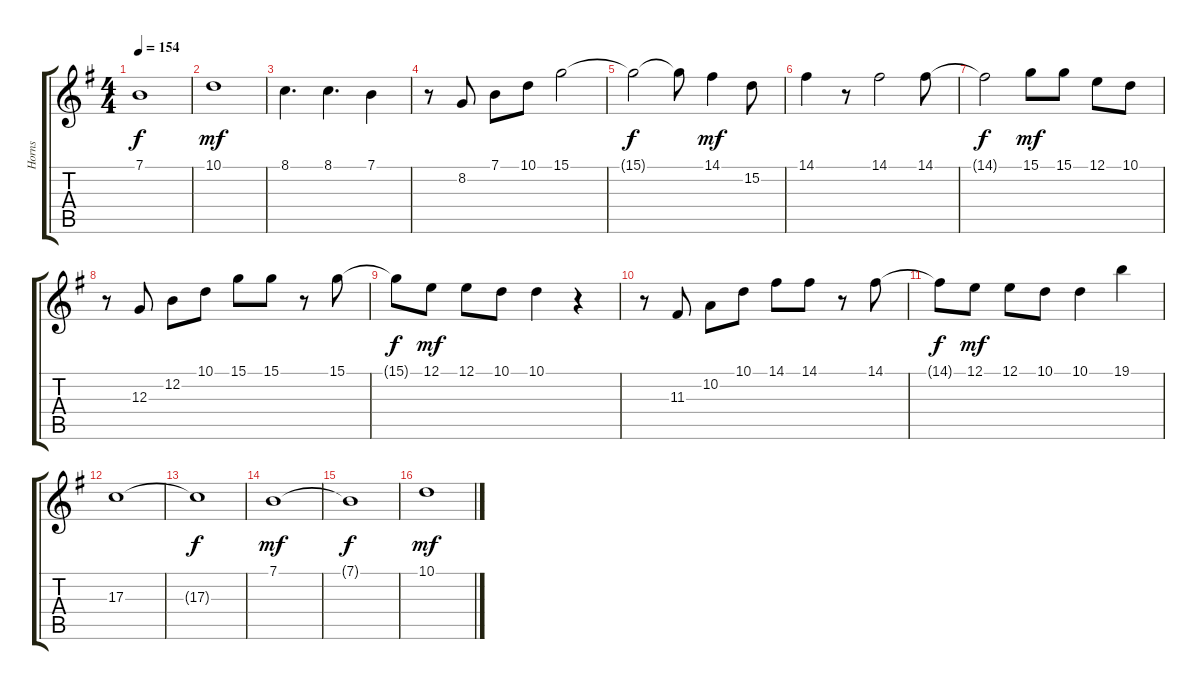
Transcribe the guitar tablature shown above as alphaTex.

\track ("Horns" "Horns") {instrument englishhorn}
\staff {score tabs}
\tuning (E4 B3 G3 D3 A2 E2) {hide}
\ts (4 4)
\tempo 154
\clef g2
\ks g
7.1{t}.1{dy f} |
10.1.1{dy mf} |
8.1.4{d} 8.1.4{d} 7.1.4 |
r.8 8.2.8 7.1.8 10.1.8 15.1.2 |
15.1{t}.2{dy f} 15.1{t}.8 14.1.4{dy mf} 15.2.8 |
14.1.4 r.8 14.1.2 14.1.8 |
14.1{t}.2{dy f} 15.1.8{dy mf} 15.1.8 12.1.8 10.1.8 |
r.8 12.3.8 12.2.8 10.1.8 15.1.8 15.1.8 r.8 15.1.8 |
15.1{t}.8{dy f} 12.1.8{dy mf} 12.1.8 10.1.8 10.1.4 r.4 |
r.8 11.3.8 10.2.8 10.1.8 14.1.8 14.1.8 r.8 14.1.8 |
14.1{t}.8{dy f} 12.1.8{dy mf} 12.1.8 10.1.8 10.1.4 19.1.4 |
17.3.1 |
17.3{t}.1{dy f} |
7.1.1{dy mf} |
7.1{t}.1{dy f} |
10.1.1{dy mf}
